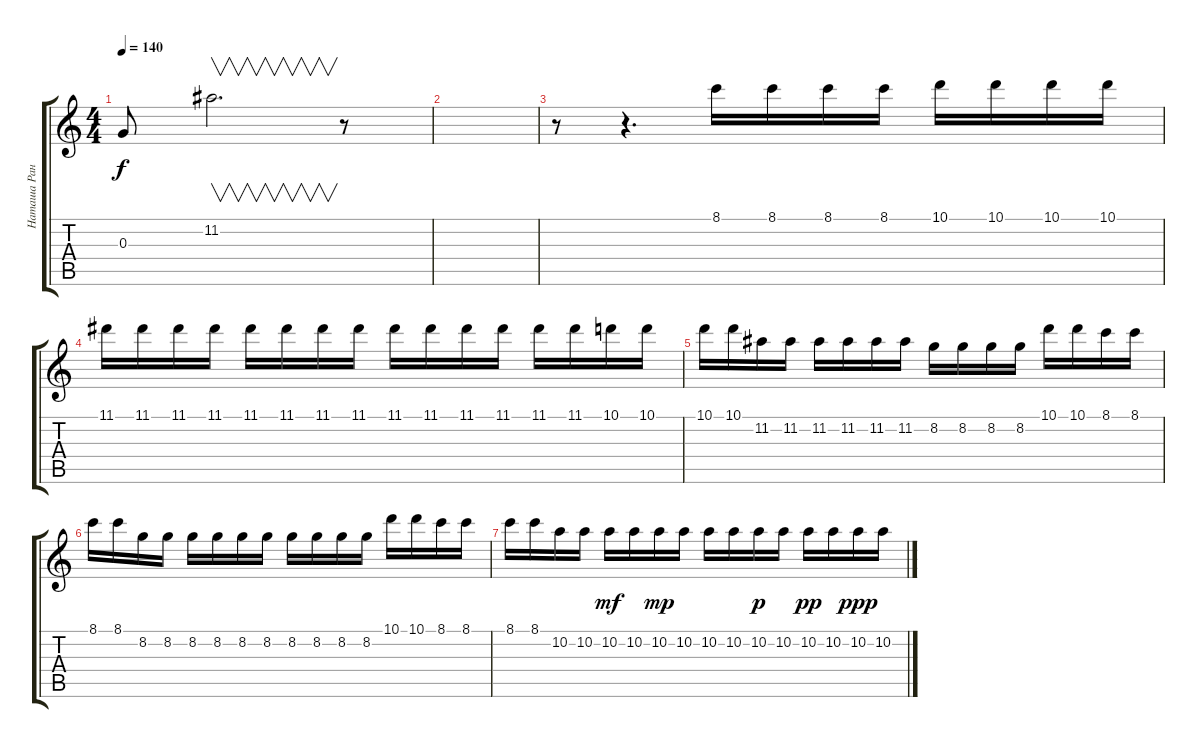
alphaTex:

\track ("Наташа Ранетка" "Наташа Ран") {instrument overdrivenguitar}
\staff {score tabs}
\tuning (E4 B3 G3 D3 A2 E2) {hide}
\ts (4 4)
\tempo 140
\clef g2
\ks c
0.3.8{dy f} 11.2.2{v d} r.8 |
|
r.8 r.4{d} 8.1.16 8.1.16 8.1.16 8.1.16 10.1.16 10.1.16 10.1.16 10.1.16 |
11.1.16 11.1.16 11.1.16 11.1.16 11.1.16 11.1.16 11.1.16 11.1.16 11.1.16 11.1.16 11.1.16 11.1.16 11.1.16 11.1.16 10.1.16 10.1.16 |
10.1.16 10.1.16 11.2.16 11.2.16 11.2.16 11.2.16 11.2.16 11.2.16 8.2.16 8.2.16 8.2.16 8.2.16 10.1.16 10.1.16 8.1.16 8.1.16 |
8.1.16 8.1.16 8.2.16 8.2.16 8.2.16 8.2.16 8.2.16 8.2.16 8.2.16 8.2.16 8.2.16 8.2.16 10.1.16 10.1.16 8.1.16 8.1.16 |
8.1.16 8.1.16 10.2.16 10.2.16 10.2.16{dy mf} 10.2.16 10.2.16{dy mp} 10.2.16 10.2.16 10.2.16 10.2.16{dy p} 10.2.16 10.2.16{dy pp} 10.2.16 10.2.16{dy ppp} 10.2.16
